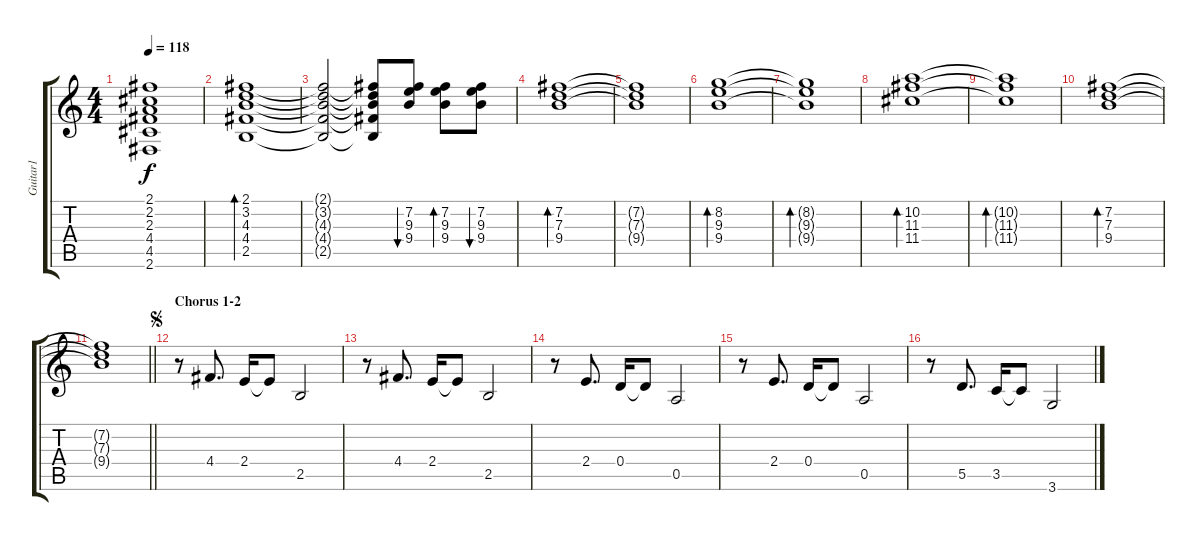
\track ("Guitar1" "Guitar1") {instrument electricguitarclean}
\staff {score tabs}
\tuning (E4 B3 G3 D3 A2 E2) {hide}
\ts (4 4)
\tempo 118
\clef g2
\ks c
(2.1{t} 2.2{t} 2.3{t} 4.4{t} 4.5{t} 2.6{t}).1{dy f} |
(2.1 3.2 4.3 4.4 2.5).1{bd 240} |
(2.1{t} 3.2{t} 4.3{t} 4.4{t} 2.5{t}).2 (2.1{t} 3.2{t} 4.3{t} 4.4{t} 2.5{t}).8 (7.2 9.3 9.4).8{bu 60} (7.2 9.3 9.4).8{bd 60} (7.2 9.3 9.4).8{bu 60} |
(7.2 7.3 9.4).1{bd 240} |
(7.2{t} 7.3{t} 9.4{t}).1 |
(8.2 9.3 9.4).1{bd 240} |
(8.2{t} 9.3{t} 9.4{t}).1{bd 240} |
(10.2 11.3 11.4).1{bd 240} |
(10.2{t} 11.3{t} 11.4{t}).1{bd 240} |
(7.2 7.3 9.4).1{bd 240} |
\barLineRight lightlight
(7.2{t} 7.3{t} 9.4{t}).1 |
\section ("" "Chorus 1-2")
\jump segno
r.8 4.4.8{d} 2.4.16 2.4{t}.8 2.5.2 |
r.8 4.4.8{d} 2.4.16 2.4{t}.8 2.5.2 |
r.8 2.4.8{d} 0.4.16 0.4{t}.8 0.5.2 |
r.8 2.4.8{d} 0.4.16 0.4{t}.8 0.5.2 |
r.8 5.5.8{d} 3.5.16 3.5{t}.8 3.6.2
